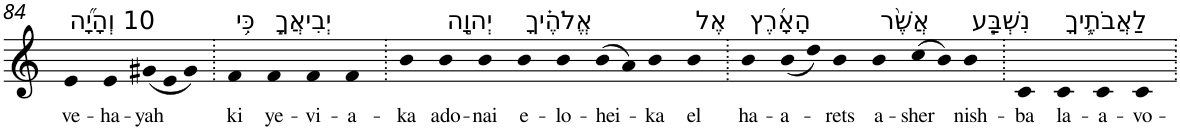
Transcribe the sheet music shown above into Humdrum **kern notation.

**kern	**text
*part1	*part1
*staff1	*staff1
*I"Piano	*
*I'Pno	*
!!LO:PB:g=z
*clefG2	*
*k[]	*
=84	=84
!LO:TX:a:t=10 וְהָיָ֞ה	!
!	!LO:LY:b
4e	ve-
!	!LO:LY:b
4e	-ha-
!	!LO:LY:b
(12g#X	-yah
12e	.
12g#)	.
=85.	=85.
!LO:TX:a:t=כִּ֥י	!
!	!LO:LY:b
4f	ki
!LO:TX:a:t=יְבִיאֲךָ֣	!
!	!LO:LY:b
4f	ye-
!	!LO:LY:b
4f	-vi-
!	!LO:LY:b
4f	-a-
=86.	=86.
!	!LO:LY:b
4b	-ka
!LO:TX:a:t=יְהוָ֣ה	!
!	!LO:LY:b
4b	ado-
!	!LO:LY:b
4b	-nai
!LO:TX:a:t=אֱלֹהֶ֗יךָ	!
!	!LO:LY:b
4b	e-
!	!LO:LY:b
4b	-lo-
!	!LO:LY:b
(8b	-hei-
8a)	.
!	!LO:LY:b
4b	-ka
!LO:TX:a:t=אֶל	!
!	!LO:LY:b
4b	el
=87.	=87.
!LO:TX:a:t=הָאָ֜רֶץ	!
!	!LO:LY:b
4b	ha-
!	!LO:LY:b
(<8b	-a-
8dd)	.
!	!LO:LY:b
4b	-rets
!LO:TX:a:t=אֲשֶׁ֨ר	!
!	!LO:LY:b
4b	a-
!	!LO:LY:b
(8cc	-sher
8b)	.
!LO:TX:a:t=נִשְׁבַּ֧ע	!
!	!LO:LY:b
4b	nish-
=88.	=88.
!	!LO:LY:b
4c	-ba
!LO:TX:a:t=לַאֲבֹתֶ֛יךָ	!
!	!LO:LY:b
4c	la-
!	!LO:LY:b
4c	-a-
!	!LO:LY:b
4c	-vo-
=.	=.
*-	*-
